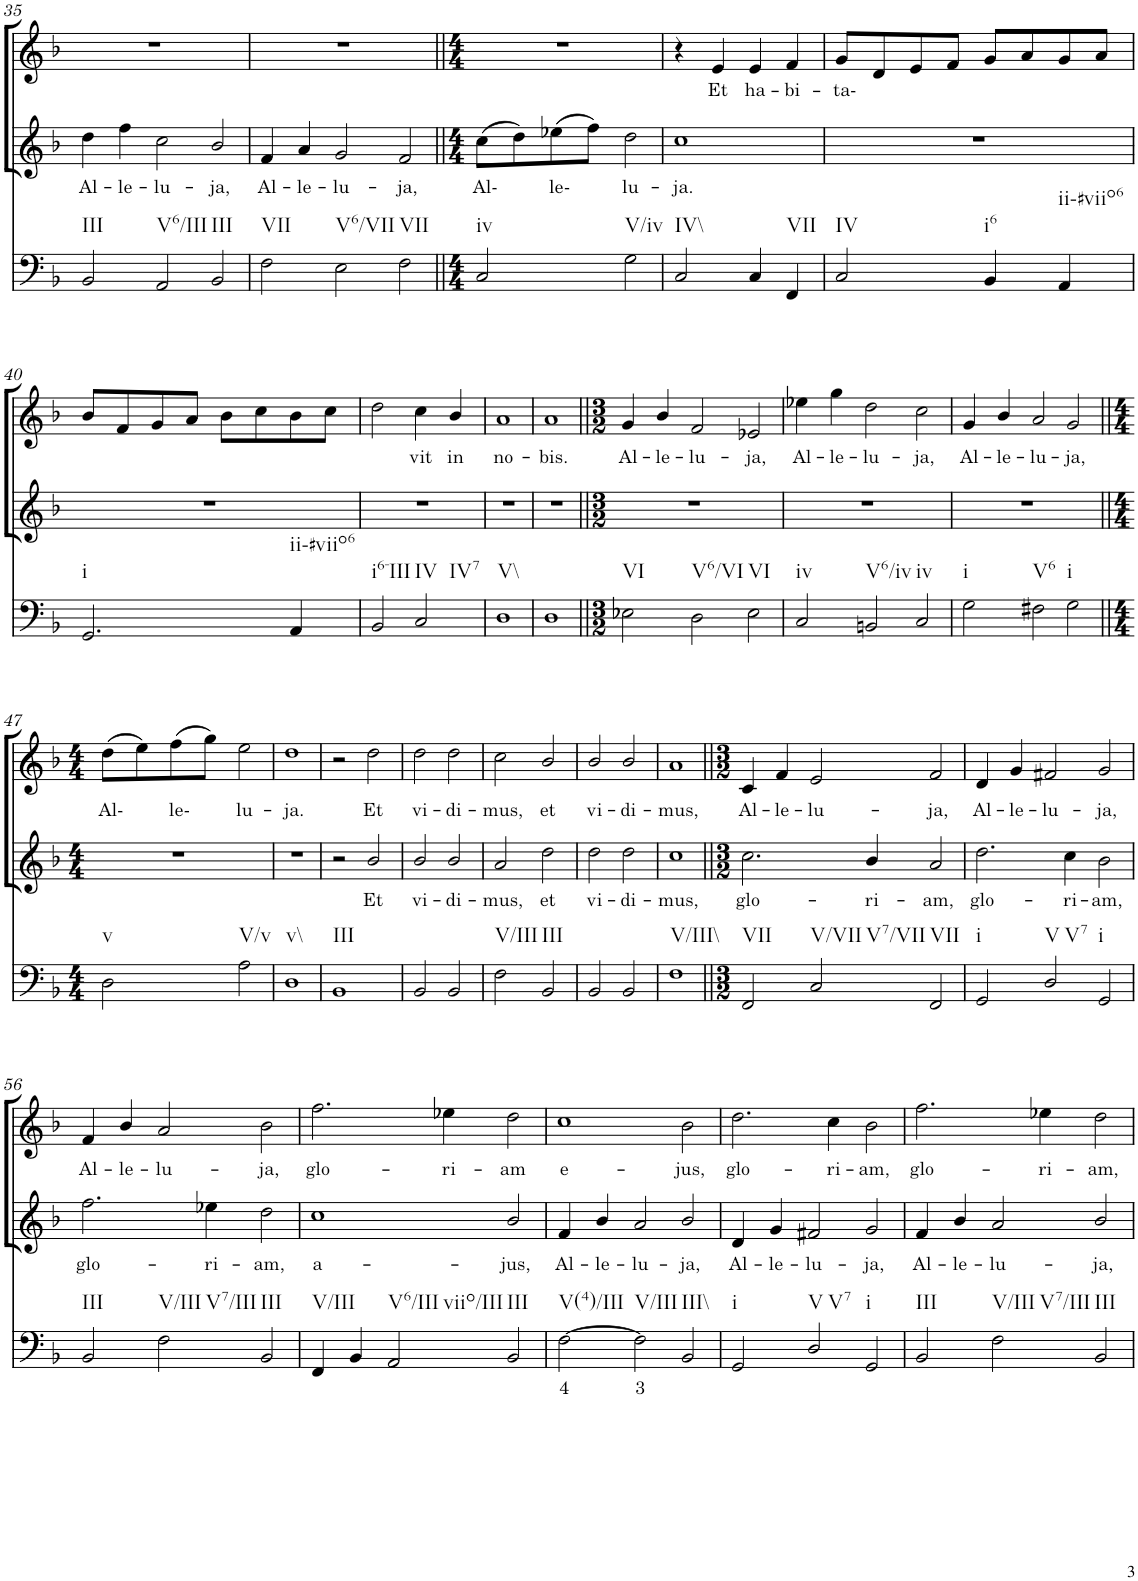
**kern	**text	**kern	**text	**kern	**text
*part3	*part3	*part2	*part2	*part1	*part1
*staff3	*staff3	*staff2	*staff2	*staff1	*staff1
*I"Continuo	*	*I"Soprano II	*	*I"Soprano I	*
!!LO:PB:g=z
*clefF4	*	*clefG2	*	*clefG2	*
*k[b-]	*	*k[b-]	*	*k[b-]	*
*M3/2	*	*M3/2	*	*M3/2	*
=35	=35	=35	=35	=35	=35
!LO:TX:b:t=III	!	!	!	!	!
!	!	!	!LO:LY:b	!	!
2BB-/	.	4dd\	Al-	1.r	.
!	!	!	!LO:LY:b	!	!
.	.	4ff\	le-	.	.
!LO:TX:b:t=V6/III	!	!	!	!	!
!	!	!	!LO:LY:b	!	!
2AA/	.	2cc\	lu-	.	.
!LO:TX:b:t=III	!	!	!	!	!
!	!	!	!LO:LY:b	!	!
2BB-/	.	2b-/	ja,	.	.
=36	=36	=36	=36	=36	=36
!LO:TX:b:t=VII	!	!	!	!	!
!	!	!	!LO:LY:b	!	!
2F\	.	4f/	Al-	1.r	.
!	!	!	!LO:LY:b	!	!
.	.	4a/	le-	.	.
!LO:TX:b:t=V6/VII	!	!	!	!	!
!	!	!	!LO:LY:b	!	!
2E\	.	2g/	lu-	.	.
!LO:TX:b:t=VII	!	!	!	!	!
!	!	!	!LO:LY:b	!	!
2F\	.	2f/	ja,	.	.
=37||	=37||	=37||	=37||	=37||	=37||
*M4/4	*	*M4/4	*	*M4/4	*
!LO:TX:b:t=iv	!	!	!	!	!
!	!	!	!LO:LY:b	!	!
2C/	.	(8cc\L	Al-	1r	.
.	.	8dd\)	.	.	.
!	!	!	!LO:LY:b	!	!
.	.	(8ee-X\	le-	.	.
.	.	8ff\J)	.	.	.
!LO:TX:b:t=V/iv	!	!	!	!	!
!	!	!	!LO:LY:b	!	!
2G\	.	2dd\	lu-	.	.
=38	=38	=38	=38	=38	=38
!LO:TX:b:t=IV\\	!	!	!	!	!
!	!	!	!LO:LY:b	!	!
2C/	.	1cc	ja.	4r	.
!	!	!	!	!	!LO:LY:b
.	.	.	.	4e/	Et
!	!	!	!	!	!LO:LY:b
4C/	.	.	.	4e/	ha-
!LO:TX:b:t=VII	!	!	!	!	!
!	!	!	!	!	!LO:LY:b
4FF/	.	.	.	4f/	bi-
=39	=39	=39	=39	=39	=39
!LO:TX:b:t=IV	!	!	!	!	!
!	!	!	!	!	!LO:LY:b
2C/	.	1r	.	8g/L	ta-
.	.	.	.	8d/	.
.	.	.	.	8e/	.
.	.	.	.	8f/J	.
!LO:TX:b:t=i6	!	!	!	!	!
4BB-/	.	.	.	8g/L	.
.	.	.	.	8a/	.
!LO:TX:b:t=ii-#viio6	!	!	!	!	!
4AA/	.	.	.	8g/	.
.	.	.	.	8a/J	.
!!LO:LB:g=z
=40	=40	=40	=40	=40	=40
!LO:TX:b:t=i	!	!	!	!	!
2.GG/	.	1r	.	8b-/L	.
.	.	.	.	8f/	.
.	.	.	.	8g/	.
.	.	.	.	8a/J	.
.	.	.	.	8b-\L	.
.	.	.	.	8cc\	.
!LO:TX:b:t=ii-#viio6	!	!	!	!	!
4AA/	.	.	.	8b-\	.
.	.	.	.	8cc\J	.
=41	=41	=41	=41	=41	=41
!LO:TX:b:t=i6-III	!	!	!	!	!
2BB-/	.	1r	.	2dd\	.
!LO:TX:b:t=IV	!	!	!	!	!
!LO:TX:b:t=IV7	!	!	!	!	!
!	!	!	!	!	!LO:LY:b
2C/	.	.	.	4cc\	vit
!	!	!	!	!	!LO:LY:b
.	.	.	.	4b-/	in
=42	=42	=42	=42	=42	=42
!LO:TX:b:t=V\\	!	!	!	!	!
!	!	!	!	!	!LO:LY:b
1D	.	1r	.	1a	no-
=43	=43	=43	=43	=43	=43
!	!	!	!	!	!LO:LY:b
1D	.	1r	.	1a	bis.
=44||	=44||	=44||	=44||	=44||	=44||
*M3/2	*	*M3/2	*	*M3/2	*
!LO:TX:b:t=VI	!	!	!	!	!
!	!	!	!	!	!LO:LY:b
2E-X\	.	1.r	.	4g/	Al-
!	!	!	!	!	!LO:LY:b
.	.	.	.	4b-/	le-
!LO:TX:b:t=V6/VI	!	!	!	!	!
!	!	!	!	!	!LO:LY:b
2D\	.	.	.	2f/	lu-
!LO:TX:b:t=VI	!	!	!	!	!
!	!	!	!	!	!LO:LY:b
2E-\	.	.	.	2e-X/	ja,
=45	=45	=45	=45	=45	=45
!LO:TX:b:t=iv	!	!	!	!	!
!	!	!	!	!	!LO:LY:b
2C/	.	1.r	.	4ee-X\	Al-
!	!	!	!	!	!LO:LY:b
.	.	.	.	4gg\	le-
!LO:TX:b:t=V6/iv	!	!	!	!	!
!	!	!	!	!	!LO:LY:b
2BBn/	.	.	.	2dd\	lu-
!LO:TX:b:t=iv	!	!	!	!	!
!	!	!	!	!	!LO:LY:b
2C/	.	.	.	2cc\	ja,
=46	=46	=46	=46	=46	=46
!LO:TX:b:t=i	!	!	!	!	!
!	!	!	!	!	!LO:LY:b
2G\	.	1.r	.	4g/	Al-
!	!	!	!	!	!LO:LY:b
.	.	.	.	4b-/	le-
!LO:TX:b:t=V6	!	!	!	!	!
!	!	!	!	!	!LO:LY:b
2F#X\	.	.	.	2a/	lu-
!LO:TX:b:t=i	!	!	!	!	!
!	!	!	!	!	!LO:LY:b
2G\	.	.	.	2g/	ja,
!!LO:LB:g=z
=47||	=47||	=47||	=47||	=47||	=47||
*M4/4	*	*M4/4	*	*M4/4	*
!LO:TX:b:t=v	!	!	!	!	!
!	!	!	!	!	!LO:LY:b
2D\	.	1r	.	(8dd\L	Al-
.	.	.	.	8ee\)	.
!	!	!	!	!	!LO:LY:b
.	.	.	.	(8ff\	le-
.	.	.	.	8gg\J)	.
!LO:TX:b:t=V/v	!	!	!	!	!
!	!	!	!	!	!LO:LY:b
2A\	.	.	.	2ee\	lu-
=48	=48	=48	=48	=48	=48
!LO:TX:b:t=v\\	!	!	!	!	!
!	!	!	!	!	!LO:LY:b
1D	.	1r	.	1dd	ja.
=49	=49	=49	=49	=49	=49
!LO:TX:b:t=III	!	!	!	!	!
1BB-	.	2r	.	2r	.
!	!	!	!LO:LY:b	!	!LO:LY:b
.	.	2b-/	Et	2dd\	Et
=50	=50	=50	=50	=50	=50
!	!	!	!LO:LY:b	!	!LO:LY:b
2BB-/	.	2b-/	vi-	2dd\	vi-
!	!	!	!LO:LY:b	!	!LO:LY:b
2BB-/	.	2b-/	di-	2dd\	di-
=51	=51	=51	=51	=51	=51
!LO:TX:b:t=V/III	!	!	!	!	!
!	!	!	!LO:LY:b	!	!LO:LY:b
2F\	.	2a/	mus,	2cc\	mus,
!LO:TX:b:t=III	!	!	!	!	!
!	!	!	!LO:LY:b	!	!LO:LY:b
2BB-/	.	2dd\	et	2b-/	et
=52	=52	=52	=52	=52	=52
!	!	!	!LO:LY:b	!	!LO:LY:b
2BB-/	.	2dd\	vi-	2b-/	vi-
!	!	!	!LO:LY:b	!	!LO:LY:b
2BB-/	.	2dd\	di-	2b-/	di-
=53	=53	=53	=53	=53	=53
!LO:TX:b:t=V/III\\	!	!	!	!	!
!	!	!	!LO:LY:b	!	!LO:LY:b
1F	.	1cc	mus,	1a	mus,
=54||	=54||	=54||	=54||	=54||	=54||
*M3/2	*	*M3/2	*	*M3/2	*
!LO:TX:b:t=VII	!	!	!	!	!
!	!	!	!LO:LY:b	!	!LO:LY:b
2FF/	.	2.cc\	glo-	4c/	Al-
!	!	!	!	!	!LO:LY:b
.	.	.	.	4f/	le-
!LO:TX:b:t=V/VII	!	!	!	!	!
!LO:TX:b:t=V7/VII	!	!	!	!	!
!	!	!	!	!	!LO:LY:b
2C/	.	.	.	2e/	lu-
!	!	!	!LO:LY:b	!	!
.	.	4b-/	ri-	.	.
!LO:TX:b:t=VII	!	!	!	!	!
!	!	!	!LO:LY:b	!	!LO:LY:b
2FF/	.	2a/	am,	2f/	ja,
=55	=55	=55	=55	=55	=55
!LO:TX:b:t=i	!	!	!	!	!
!	!	!	!LO:LY:b	!	!LO:LY:b
2GG/	.	2.dd\	glo-	4d/	Al-
!	!	!	!	!	!LO:LY:b
.	.	.	.	4g/	le-
!LO:TX:b:t=V	!	!	!	!	!
!LO:TX:b:t=V7	!	!	!	!	!
!	!	!	!	!	!LO:LY:b
2D/	.	.	.	2f#X/	lu-
!	!	!	!LO:LY:b	!	!
.	.	4cc\	ri-	.	.
!LO:TX:b:t=i	!	!	!	!	!
!	!	!	!LO:LY:b	!	!LO:LY:b
2GG/	.	2b-\	am,	2g/	ja,
!!LO:LB:g=z
=56	=56	=56	=56	=56	=56
!LO:TX:b:t=III	!	!	!	!	!
!	!	!	!LO:LY:b	!	!LO:LY:b
2BB-/	.	2.ff\	glo-	4f/	Al-
!	!	!	!	!	!LO:LY:b
.	.	.	.	4b-/	le-
!LO:TX:b:t=V/III	!	!	!	!	!
!LO:TX:b:t=V7/III	!	!	!	!	!
!	!	!	!	!	!LO:LY:b
2F\	.	.	.	2a/	lu-
!	!	!	!LO:LY:b	!	!
.	.	4ee-X\	ri-	.	.
!LO:TX:b:t=III	!	!	!	!	!
!	!	!	!LO:LY:b	!	!LO:LY:b
2BB-/	.	2dd\	am,	2b-\	ja,
=57	=57	=57	=57	=57	=57
!LO:TX:b:t=V/III	!	!	!	!	!
!	!	!	!LO:LY:b	!	!LO:LY:b
4FF/	.	1cc	a-	2.ff\	glo-
4BB-/	.	.	.	.	.
!LO:TX:b:t=V6/III	!	!	!	!	!
!LO:TX:b:t=viio/III	!	!	!	!	!
2AA/	.	.	.	.	.
!	!	!	!	!	!LO:LY:b
.	.	.	.	4ee-X\	ri-
!LO:TX:b:t=III	!	!	!	!	!
!	!	!	!LO:LY:b	!	!LO:LY:b
2BB-/	.	2b-/	jus,	2dd\	am
=58	=58	=58	=58	=58	=58
!LO:TX:b:t=V(4)/III	!	!	!	!	!
!	!LO:LY:b	!	!LO:LY:b	!	!LO:LY:b
[2F\	4	4f/	Al-	1cc	e-
!	!	!	!LO:LY:b	!	!
.	.	4b-/	le-	.	.
!LO:TX:b:t=V/III	!	!	!	!	!
!	!LO:LY:b	!	!LO:LY:b	!	!
2F\]	3	2a/	lu-	.	.
!LO:TX:b:t=III\\	!	!	!	!	!
!	!	!	!LO:LY:b	!	!LO:LY:b
2BB-/	.	2b-/	ja,	2b-\	jus,
=59	=59	=59	=59	=59	=59
!LO:TX:b:t=i	!	!	!	!	!
!	!	!	!LO:LY:b	!	!LO:LY:b
2GG/	.	4d/	Al-	2.dd\	glo-
!	!	!	!LO:LY:b	!	!
.	.	4g/	le-	.	.
!LO:TX:b:t=V	!	!	!	!	!
!LO:TX:b:t=V7	!	!	!	!	!
!	!	!	!LO:LY:b	!	!
2D/	.	2f#X/	lu-	.	.
!	!	!	!	!	!LO:LY:b
.	.	.	.	4cc\	ri-
!LO:TX:b:t=i	!	!	!	!	!
!	!	!	!LO:LY:b	!	!LO:LY:b
2GG/	.	2g/	ja,	2b-\	am,
=60	=60	=60	=60	=60	=60
!LO:TX:b:t=III	!	!	!	!	!
!	!	!	!LO:LY:b	!	!LO:LY:b
2BB-/	.	4f/	Al-	2.ff\	glo-
!	!	!	!LO:LY:b	!	!
.	.	4b-/	le-	.	.
!LO:TX:b:t=V/III	!	!	!	!	!
!LO:TX:b:t=V7/III	!	!	!	!	!
!	!	!	!LO:LY:b	!	!
2F\	.	2a/	lu-	.	.
!	!	!	!	!	!LO:LY:b
.	.	.	.	4ee-X\	ri-
!LO:TX:b:t=III	!	!	!	!	!
!	!	!	!LO:LY:b	!	!LO:LY:b
2BB-/	.	2b-/	ja,	2dd\	am,
=	=	=	=	=	=
*-	*-	*-	*-	*-	*-
